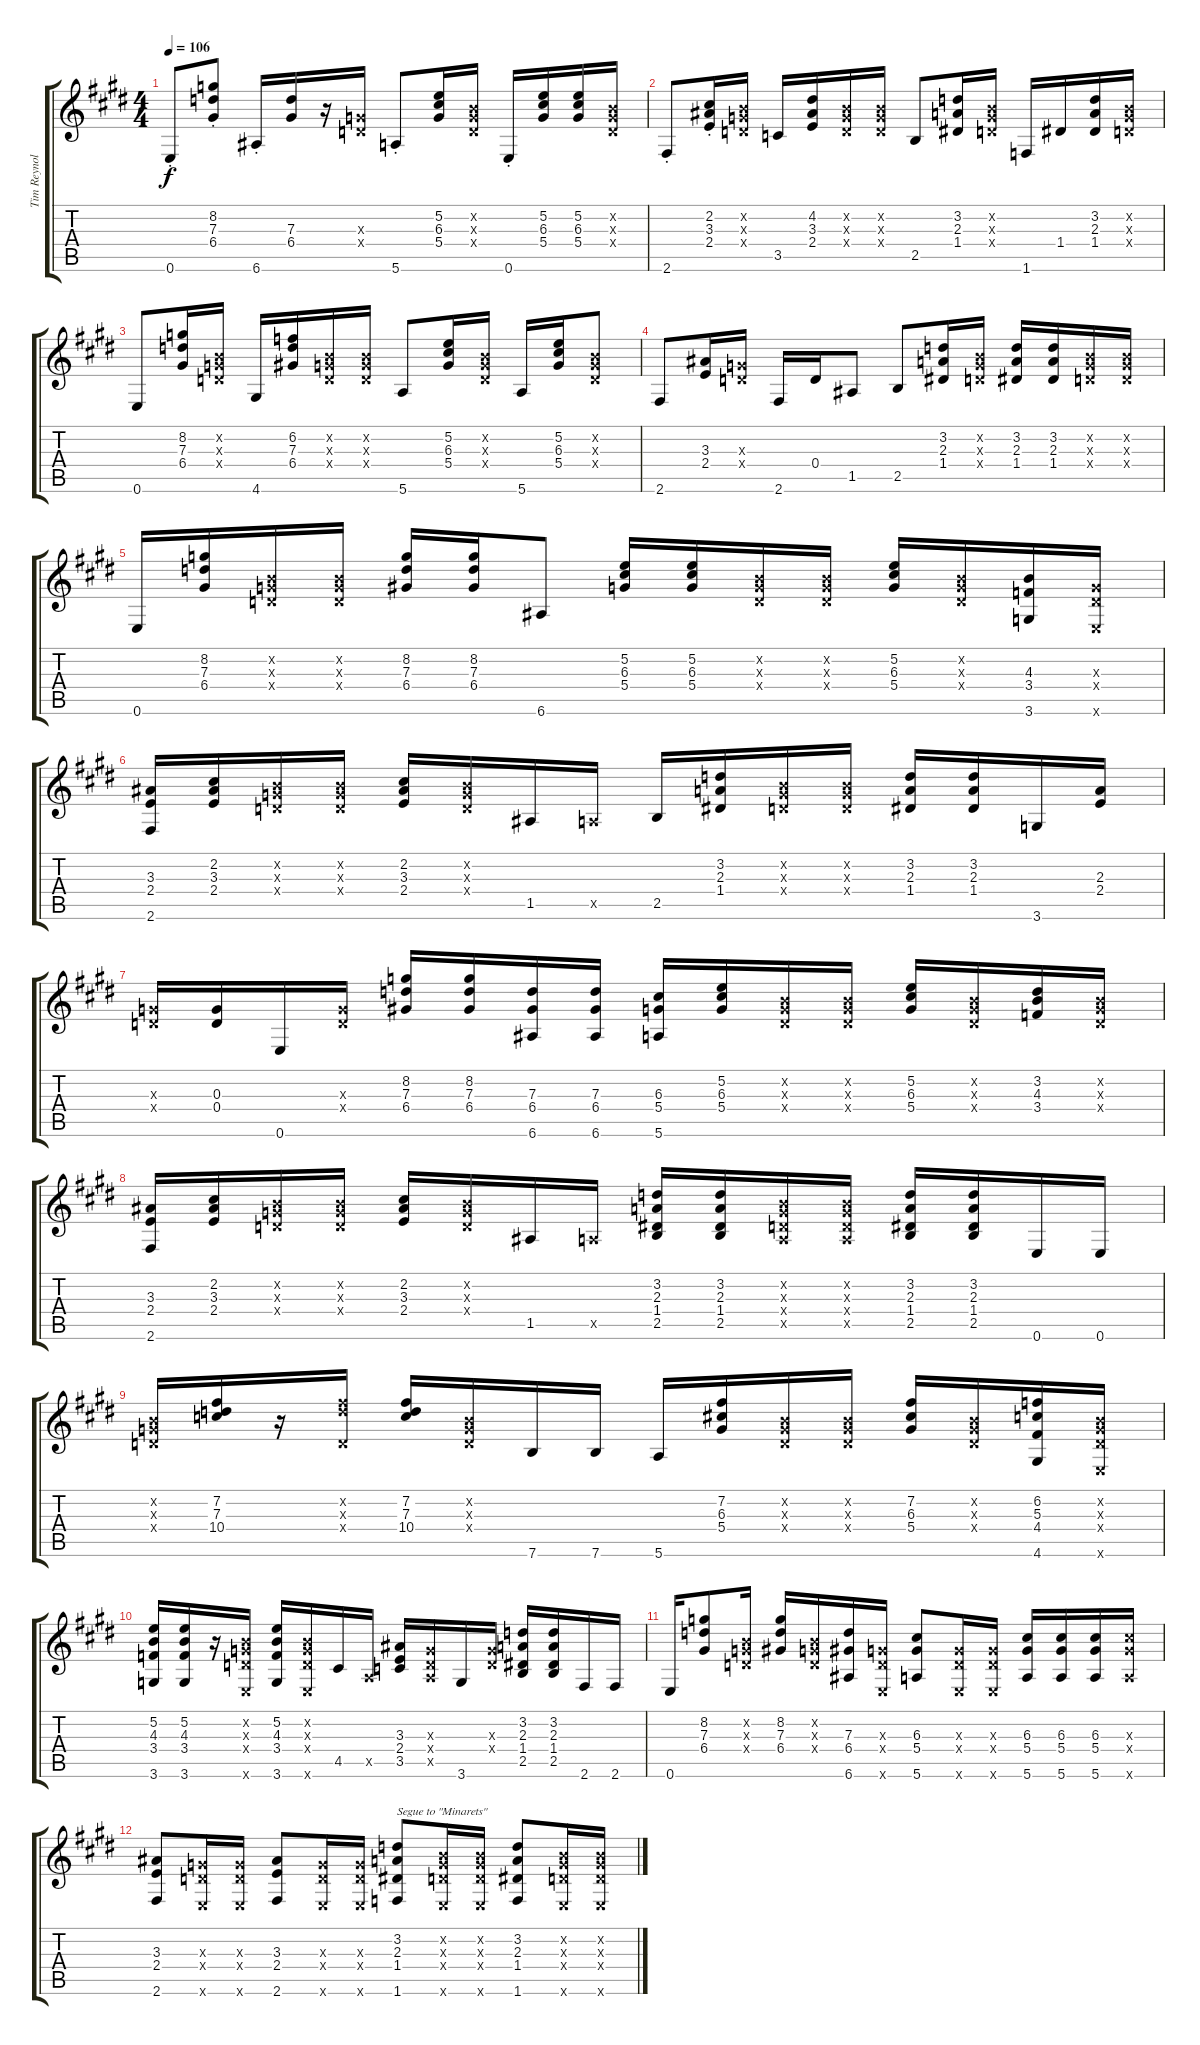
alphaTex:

\track ("Tim Reynolds" "Tim Reynol") {instrument acousticguitarsteel}
\staff {score tabs}
\tuning (E4 B3 G3 D3 A2 E2) {hide}
\ts (4 4)
\tempo 106
\clef g2
\ks e
0.6{st}.8{dy f volume 0} (8.2{st} 7.3{st} 6.4{st}).8 6.6{st}.16 (7.3 6.4).16 r.16 (0.3{x} 0.4{x}).16 5.6{st}.8 (5.2 6.3 5.4).16 (0.2{x} 0.3{x} 0.4{x}).16 0.6{st}.16 (5.2 6.3 5.4).16 (5.2 6.3 5.4).16 (0.2{x} 0.3{x} 0.4{x}).16 |
2.6{st}.8{volume 0} (2.2{st} 3.3{st} 2.4{st}).16 (0.2{x} 0.3{x} 0.4{x}).16 3.5.16 (4.2 3.3 2.4).16 (0.2{x} 0.3{x} 0.4{x}).16 (0.2{x} 0.3{x} 0.4{x}).16 2.5.8 (3.2 2.3 1.4).16 (0.2{x} 0.3{x} 0.4{x}).16 1.6.16 1.4.16 (3.2 2.3 1.4).16 (0.2{x} 0.3{x} 0.4{x}).16 |
0.6.8{volume 0} (8.2 7.3 6.4).16 (0.2{x} 0.3{x} 0.4{x}).16 4.6.16 (6.2 7.3 6.4).16 (0.2{x} 0.3{x} 0.4{x}).16 (0.2{x} 0.3{x} 0.4{x}).16 5.6.8 (5.2 6.3 5.4).16 (0.2{x} 0.3{x} 0.4{x}).16 5.6.16 (5.2 6.3 5.4).16 (0.2{x} 0.3{x} 0.4{x}).8 |
2.6.8{volume 0} (3.3 2.4).16 (0.3{x} 0.4{x}).16 2.6.16 0.4.16 1.5.8 2.5.8 (3.2 2.3 1.4).16 (0.2{x} 0.3{x} 0.4{x}).16 (3.2 2.3 1.4).16 (3.2 2.3 1.4).16 (0.2{x} 0.3{x} 0.4{x}).16 (0.2{x} 0.3{x} 0.4{x}).16 |
0.6.16{volume 0} (8.2 7.3 6.4).16 (0.2{x} 0.3{x} 0.4{x}).16 (0.2{x} 0.3{x} 0.4{x}).16 (8.2 7.3 6.4).16 (8.2 7.3 6.4).16 6.6.8 (5.2 6.3 5.4).16 (5.2 6.3 5.4).16 (0.2{x} 0.3{x} 0.4{x}).16 (0.2{x} 0.3{x} 0.4{x}).16 (5.2 6.3 5.4).16 (0.2{x} 0.3{x} 0.4{x}).16 (4.3 3.4 3.6).16 (0.3{x} 0.4{x} 0.6{x}).16 |
(3.3 2.4 2.6).16{volume 0} (2.2 3.3 2.4).16 (0.2{x} 0.3{x} 0.4{x}).16 (0.2{x} 0.3{x} 0.4{x}).16 (2.2 3.3 2.4).16 (0.2{x} 0.3{x} 0.4{x}).16 1.5.16 0.5{x}.16 2.5.16 (3.2 2.3 1.4).16 (0.2{x} 0.3{x} 0.4{x}).16 (0.2{x} 0.3{x} 0.4{x}).16 (3.2 2.3 1.4).16 (3.2 2.3 1.4).16 3.6.16 (2.3 2.4).16 |
(0.3{x} 0.4{x}).16{volume 0} (0.3 0.4).16 0.6.16 (0.3{x} 0.4{x}).16 (8.2 7.3 6.4).16 (8.2 7.3 6.4).16 (7.3 6.4 6.6).16 (7.3 6.4 6.6).16 (6.3 5.4 5.6).16 (5.2 6.3 5.4).16 (0.2{x} 0.3{x} 0.4{x}).16 (0.2{x} 0.3{x} 0.4{x}).16 (5.2 6.3 5.4).16 (0.2{x} 0.3{x} 0.4{x}).16 (3.2 4.3 3.4).16 (0.2{x} 0.3{x} 0.4{x}).16 |
(3.3 2.4 2.6).16{volume 0} (2.2 3.3 2.4).16 (0.2{x} 0.3{x} 0.4{x}).16 (0.2{x} 0.3{x} 0.4{x}).16 (2.2 3.3 2.4).16 (0.2{x} 0.3{x} 0.4{x}).16 1.5.16 0.5{x}.16 (3.2 2.3 1.4 2.5).16 (3.2 2.3 1.4 2.5).16 (0.2{x} 0.3{x} 0.4{x} 0.5{x}).16 (0.2{x} 0.3{x} 0.4{x} 0.5{x}).16 (3.2 2.3 1.4 2.5).16 (3.2 2.3 1.4 2.5).16 0.6.16 0.6.16 |
(0.2{x} 0.3{x} 0.4{x}).16{volume 0} (7.2 7.3 10.4).16 r.16 (7.2{x} 7.3{x} 0.4{x}).16 (7.2 7.3 10.4).16 (0.2{x} 0.3{x} 0.4{x}).16 7.6.16 7.6.16 5.6.16 (7.2 6.3 5.4).16 (0.2{x} 0.3{x} 0.4{x}).16 (0.2{x} 0.3{x} 0.4{x}).16 (7.2 6.3 5.4).16 (0.2{x} 0.3{x} 0.4{x}).16 (6.2 5.3 4.4 4.6).16 (0.2{x} 0.3{x} 0.4{x} 0.6{x}).16 |
(5.2 4.3 3.4 3.6).16{volume 0} (5.2 4.3 3.4 3.6).16 r.16 (0.2{x} 0.3{x} 0.4{x} 0.6{x}).16 (5.2 4.3 3.4 3.6).16 (0.2{x} 0.3{x} 0.4{x} 0.6{x}).16 4.5.16 0.5{x}.16 (3.3 2.4 3.5).16 (0.3{x} 0.4{x} 0.5{x}).16 3.6.16 (0.3{x} 0.4{x}).16 (3.2 2.3 1.4 2.5).16 (3.2 2.3 1.4 2.5).16 2.6.16 2.6.16 |
0.6.16{volume 0} (8.2 7.3 6.4).8 (0.2{x} 0.3{x} 0.4{x}).16 (8.2 7.3 6.4).16 (0.2{x} 0.3{x} 0.4{x}).16 (7.3 6.4 6.6).16 (0.3{x} 0.4{x} 0.6{x}).16 (6.3 5.4 5.6).8 (0.3{x} 0.4{x} 0.6{x}).16 (0.3{x} 0.4{x} 0.6{x}).16 (6.3 5.4 5.6).16 (6.3 5.4 5.6).16 (6.3 5.4 5.6).16 (6.3{x} 5.4{x} 5.6{x}).16 |
(3.3 2.4 2.6).8{volume 0} (0.3{x} 0.4{x} 0.6{x}).16 (0.3{x} 0.4{x} 0.6{x}).16 (3.3 2.4 2.6).8 (0.3{x} 0.4{x} 0.6{x}).16 (0.3{x} 0.4{x} 0.6{x}).16 (3.2 2.3 1.4 1.6).8{txt "Segue to \"Minarets\""} (0.2{x} 0.3{x} 0.4{x} 0.6{x}).16 (0.2{x} 0.3{x} 0.4{x} 0.6{x}).16 (3.2 2.3 1.4 1.6).8 (0.2{x} 0.3{x} 0.4{x} 0.6{x}).16 (0.2{x} 0.3{x} 0.4{x} 0.6{x}).16
